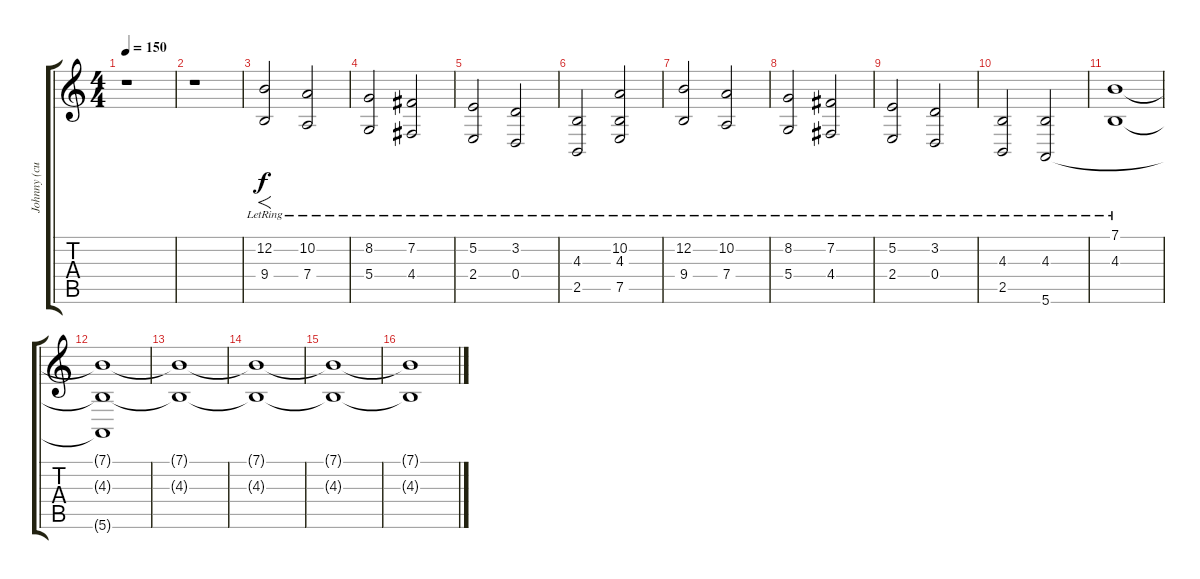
\track ("Johnny (cuerdas)" "Johnny (cu") {instrument stringensemble1}
\staff {score tabs}
\tuning (E4 B3 G3 D3 A2 E2) {hide}
\ts (4 4)
\tempo 150
\clef g2
\ks c
r.1{dy f} |
r.1 |
(12.2{lr} 9.4{lr}).2{f} (10.2{lr} 7.4{lr}).2 |
(8.2{lr} 5.4{lr}).2 (7.2{lr} 4.4{lr}).2 |
(5.2{lr} 2.4{lr}).2 (3.2{lr} 0.4{lr}).2 |
(4.3{lr} 2.5{lr}).2 (10.2{lr} 4.3{lr} 7.5).2 |
(12.2{lr} 9.4{lr}).2 (10.2{lr} 7.4{lr}).2 |
(8.2{lr} 5.4{lr}).2 (7.2{lr} 4.4{lr}).2 |
(5.2{lr} 2.4{lr}).2 (3.2{lr} 0.4{lr}).2 |
(4.3{lr} 2.5{lr}).2 (4.3{lr} 5.6{lr}).2 |
(7.1{lr} 4.3{lr}).1{volume 4} |
(7.1{t} 4.3{t} 5.6{t}).1 |
(7.1{t} 4.3{t}).1 |
(7.1{t} 4.3{t}).1 |
(7.1{t} 4.3{t}).1 |
(7.1{t} 4.3{t}).1
